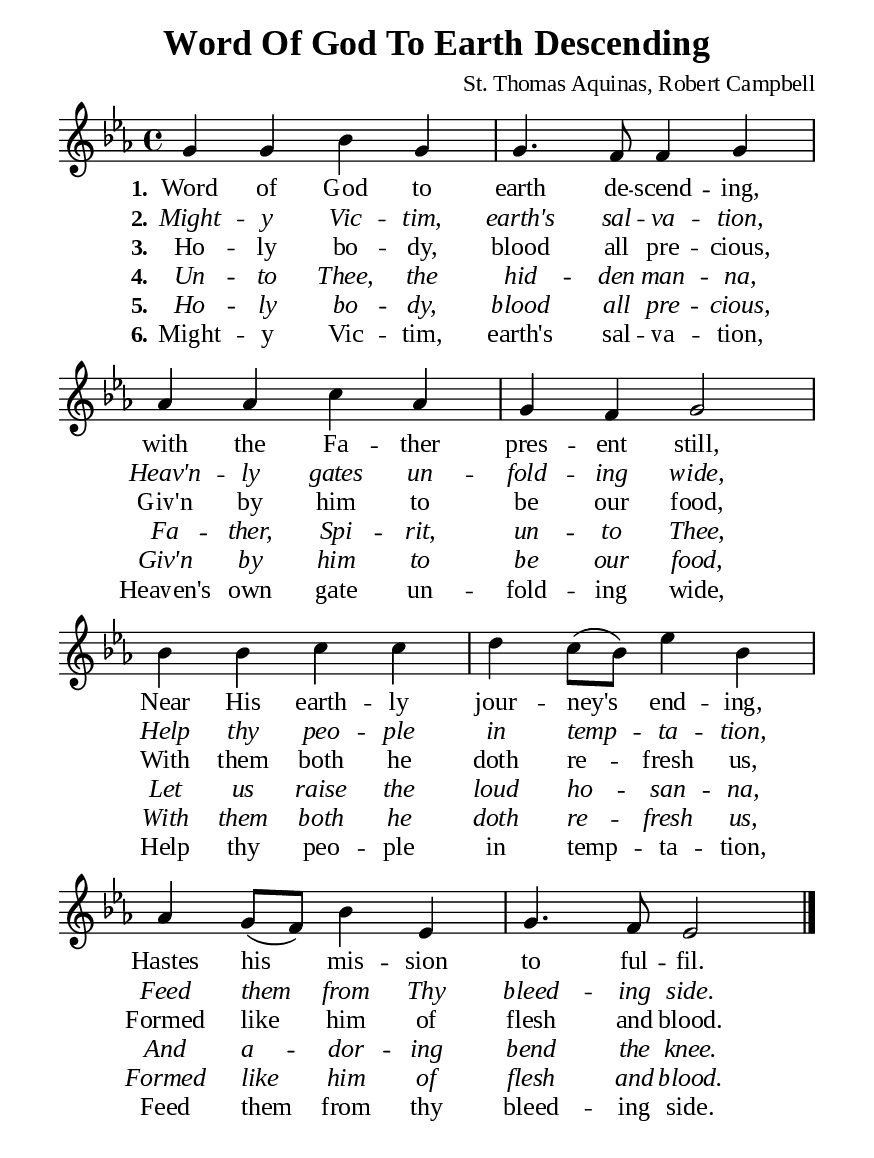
%%%%%%%%%%%%%%%%%%%%%%%%%%%%%
% CONTENTS OF THIS DOCUMENT
% 1. Common settings
% 2. Verse music
% 3. Verse lyrics
% 4. Layout
%%%%%%%%%%%%%%%%%%%%%%%%%%%%%

%%%%%%%%%%%%%%%%%%%%%%%%%%%%%
% 1. Common settings
%%%%%%%%%%%%%%%%%%%%%%%%%%%%%
\version "2.22.1"

\header {
  title = "Word Of God To Earth Descending"
  composer = "St. Thomas Aquinas, Robert Campbell"
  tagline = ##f
}

global= {
  \key ees \major
  \time 4/4
  \override Score.BarNumber.break-visibility = ##(#f #f #f)
  \override Lyrics.LyricSpace.minimum-distance = #3.0
}

\paper {
  #(set-paper-size "a5")
  top-margin = 3.2\mm
  bottom-marign = 10\mm
  left-margin = 10\mm
  right-margin = 10\mm
  indent = #0
  #(define fonts
	 (make-pango-font-tree "Liberation Serif"
	 		       "Liberation Serif"
			       "Liberation Serif"
			       (/ 20 20)))
  system-system-spacing = #'((basic-distance . 2) (padding . 2))
}

printItalic = {
  \override LyricText.font-shape = #'italic
}

%%%%%%%%%%%%%%%%%%%%%%%%%%%%%
% 2. Soprano verse music
%%%%%%%%%%%%%%%%%%%%%%%%%%%%%
musicVerseSoprano = \relative c' {
  %{ 01 %} g'4 g bes g |
  %{ 02 %} g4. f8 f4 g |
  %{ 03 %} aes aes c aes |
  %{ 04 %} g f g2 |
  %{ 05 %} bes4 bes c c |
  %{ 06 %} d c8 (bes) ees4 bes |
  %{ 07 %} aes g8 (f) bes4 ees, |
  %{ 08 %} g4. f8 ees2 \bar "|."
}

%%%%%%%%%%%%%%%%%%%%%%%%%%%%%
% 6. Verse lyrics
%%%%%%%%%%%%%%%%%%%%%%%%%%%%%
verseOne = \lyricmode {
  \set stanza = #"1."
  Word of God to earth de -- scend -- ing, with the Fa -- ther pres -- ent still,
  Near His earth -- ly jour -- ney's end -- ing, Hastes his mis -- sion to ful -- fil.
}

verseTwo = \lyricmode {
  \set stanza = #"2."
  Might -- y Vic -- tim, earth's sal -- va -- tion, Heav'n -- ly gates un -- fold -- ing wide,
  Help thy peo -- ple in temp -- ta -- tion, Feed them from Thy bleed -- ing side.
}

verseThree = \lyricmode {
  \set stanza = #"3."
  Ho -- ly bo -- dy, blood all pre -- cious, Giv'n  by him to be our food,
  With them both he doth re -- fresh us, Formed like him of flesh and blood.
}

verseFour = \lyricmode {
  \set stanza = #"4."
  Un -- to Thee, the hid -- den man -- na, Fa -- ther, Spi -- rit, un -- to Thee,
  Let us raise the loud ho -- san -- na, And a -- dor -- ing bend the knee.
}

verseFive = \lyricmode {
  \set stanza = #"5."
  Ho -- ly bo -- dy, blood all pre -- cious, Giv'n by him to be our food,
  With them both he doth re -- fresh us,
  Formed like him of flesh and blood.
}

verseSix = \lyricmode {
  \set stanza = #"6."
  Might -- y Vic -- tim, earth's sal -- va -- tion,
  Heaven's own gate un -- fold -- ing wide,
  Help thy peo -- ple in temp -- ta -- tion,
  Feed them from thy bleed -- ing side.
}

%%%%%%%%%%%%%%%%%%%%%%%%%%%%%
% 7. Layout
%%%%%%%%%%%%%%%%%%%%%%%%%%%%%
\score {
    \new ChoirStaff <<
      \new Staff <<
        \clef "treble"
        \new Voice = "sopranos" { \global   \musicVerseSoprano }
      >>
      \new Lyrics \lyricsto sopranos \verseOne
      \new Lyrics \with \printItalic \lyricsto sopranos \verseTwo
      \new Lyrics \lyricsto sopranos \verseThree
      \new Lyrics \with \printItalic \lyricsto sopranos \verseFour
      \new Lyrics \with \printItalic \lyricsto sopranos \verseFive
      \new Lyrics \lyricsto sopranos \verseSix
    >>
}
